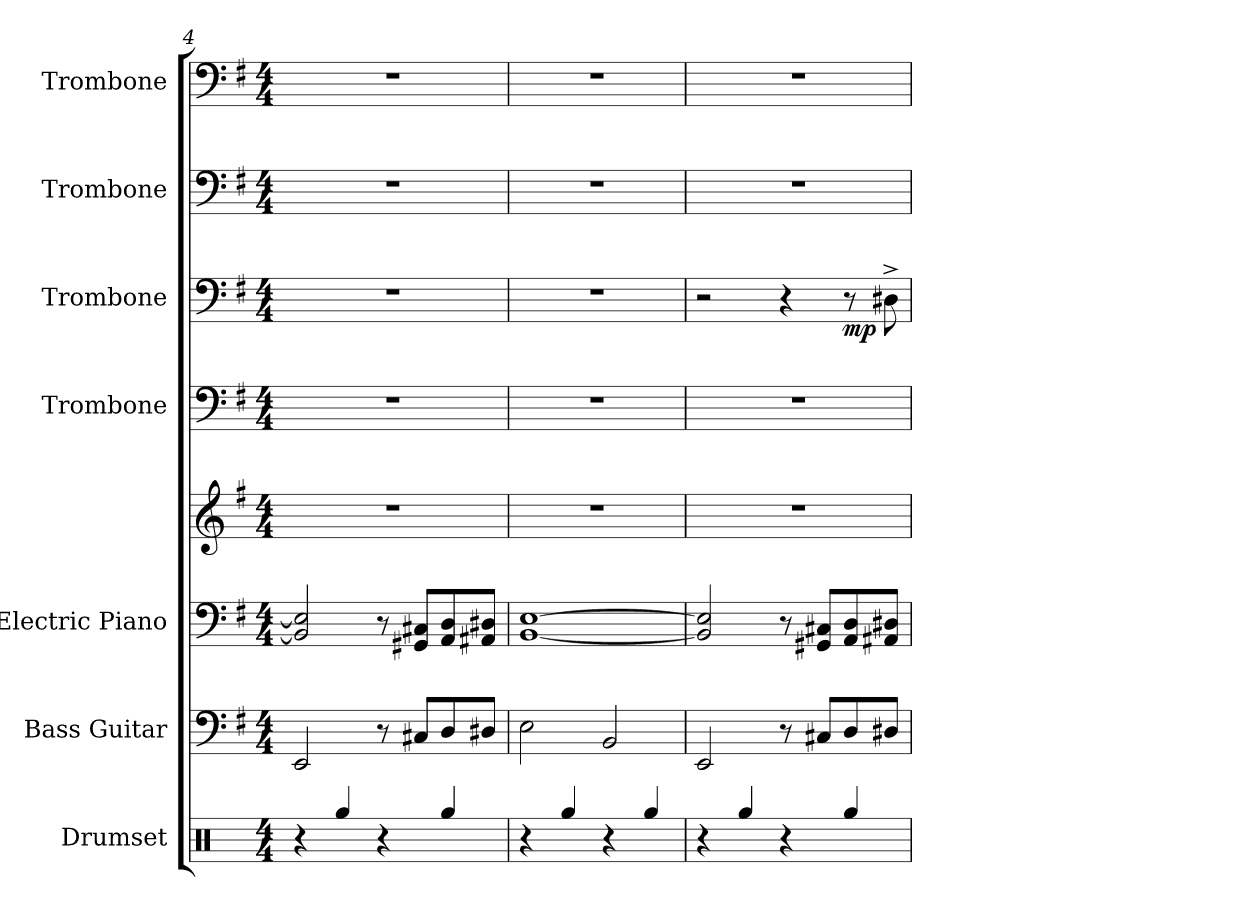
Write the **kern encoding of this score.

**kern	**kern	**kern	**kern	**kern	**kern	**dynam	**kern	**kern
*part7	*part6	*part5	*part5	*part4	*part3	*part3	*part2	*part1
*staff8	*staff7	*staff6	*staff5	*staff4	*staff3	*staff3	*staff2	*staff1
*I"Drumset	*I"Bass Guitar	*I"Electric Piano	*	*I"Trombone	*I"Trombone	*	*I"Trombone	*I"Trombone
*I'Drs.	*I'B. Guit.	*I'El. Pno.	*	*I'Tbn.	*I'Tbn.	*	*I'Tbn.	*I'Tbn.
*clefX	*clefF4	*clefF4	*clefG2	*clefF4	*clefF4	*	*clefF4	*clefF4
*	*ITrd7c12	*	*	*	*	*	*	*
*k[]	*k[f#]	*k[f#]	*k[f#]	*k[f#]	*k[f#]	*	*k[f#]	*k[f#]
*M4/4	*M4/4	*M4/4	*M4/4	*M4/4	*M4/4	*	*M4/4	*M4/4
=4	=4	=4	=4	=4	=4	=4	=4	=4
4r	2EEE/	2BB/] 2E/]	1r	1r	1r	.	1r	1r
4Rgg/	.	.	.	.	.	.	.	.
4r	8r	8r	.	.	.	.	.	.
.	8CC#X/L	8GG#X/ 8C#X/L	.	.	.	.	.	.
4Rgg/	8DD/	8AA/ 8D/	.	.	.	.	.	.
.	8DD#X/J	8AA#X/ 8D#X/J	.	.	.	.	.	.
=5	=5	=5	=5	=5	=5	=5	=5	=5
4r	2EE\	[1BB [1E	1r	1r	1r	.	1r	1r
4Rgg/	.	.	.	.	.	.	.	.
4r	2BBB/	.	.	.	.	.	.	.
4Rgg/	.	.	.	.	.	.	.	.
=6	=6	=6	=6	=6	=6	=6	=6	=6
4r	2EEE/	2BB/] 2E/]	1r	1r	2r	.	1r	1r
4Rgg/	.	.	.	.	.	.	.	.
4r	8r	8r	.	.	4r	.	.	.
.	8CC#X/L	8GG#X/ 8C#X/L	.	.	.	.	.	.
!	!	!	!	!	!	!LO:DY:b	!	!
4Rgg/	8DD/	8AA/ 8D/	.	.	8r	mp	.	.
.	8DD#X/J	8AA#X/ 8D#X/J	.	.	8D#X^\	.	.	.
=	=	=	=	=	=	=	=	=
*-	*-	*-	*-	*-	*-	*-	*-	*-
